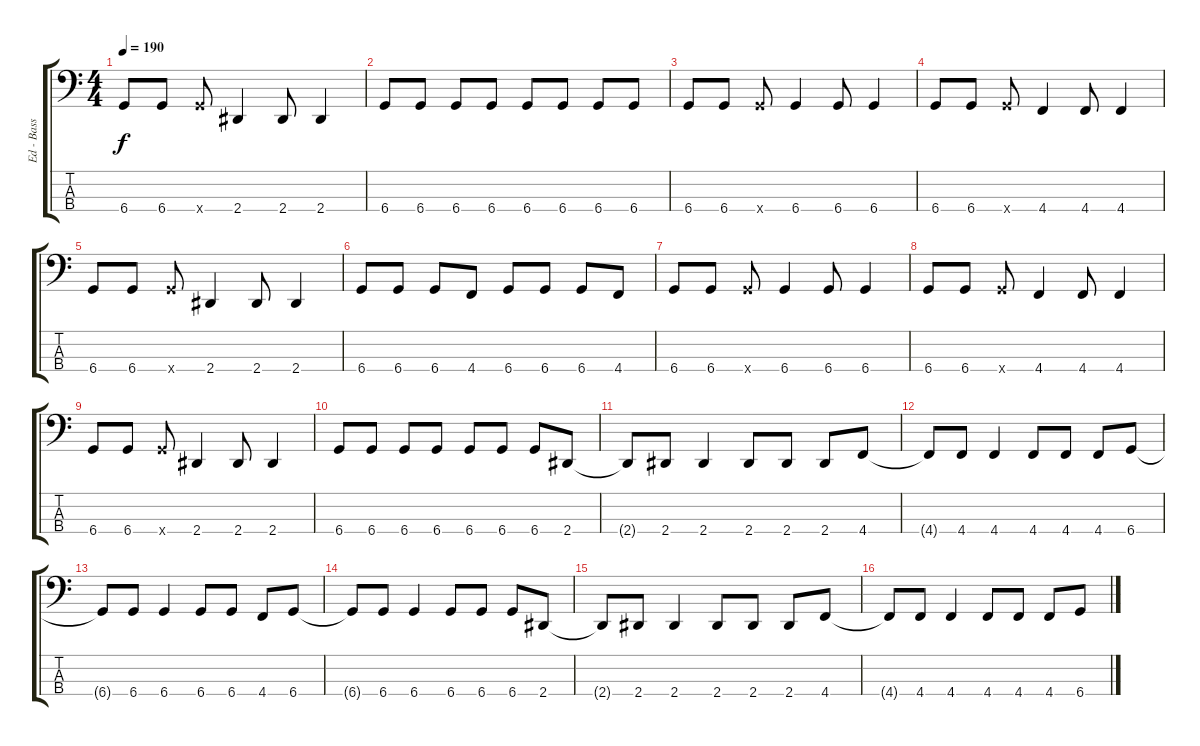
\track ("Ed - Bass" "Ed - Bass") {instrument electricbasspick}
\staff {score tabs}
\tuning (Gb2 Db2 Ab1 Db1) {hide}
\ts (4 4)
\tempo 190
\clef f4
\ks c
6.4.8{dy f} 6.4.8 6.4{x}.8 2.4.4 2.4.8 2.4.4 |
6.4.8 6.4.8 6.4.8 6.4.8 6.4.8 6.4.8 6.4.8 6.4.8 |
6.4.8 6.4.8 6.4{x}.8 6.4.4 6.4.8 6.4.4 |
6.4.8 6.4.8 6.4{x}.8 4.4.4 4.4.8 4.4.4 |
6.4.8 6.4.8 6.4{x}.8 2.4.4 2.4.8 2.4.4 |
6.4.8 6.4.8 6.4.8 4.4.8 6.4.8 6.4.8 6.4.8 4.4.8 |
6.4.8 6.4.8 6.4{x}.8 6.4.4 6.4.8 6.4.4 |
6.4.8 6.4.8 6.4{x}.8 4.4.4 4.4.8 4.4.4 |
6.4.8 6.4.8 6.4{x}.8 2.4.4 2.4.8 2.4.4 |
6.4.8 6.4.8 6.4.8 6.4.8 6.4.8 6.4.8 6.4.8 2.4.8 |
2.4{t}.8 2.4.8 2.4.4 2.4.8 2.4.8 2.4.8 4.4.8 |
4.4{t}.8 4.4.8 4.4.4 4.4.8 4.4.8 4.4.8 6.4.8 |
6.4{t}.8 6.4.8 6.4.4 6.4.8 6.4.8 4.4.8 6.4.8 |
6.4{t}.8 6.4.8 6.4.4 6.4.8 6.4.8 6.4.8 2.4.8 |
2.4{t}.8 2.4.8 2.4.4 2.4.8 2.4.8 2.4.8 4.4.8 |
4.4{t}.8 4.4.8 4.4.4 4.4.8 4.4.8 4.4.8 6.4.8
